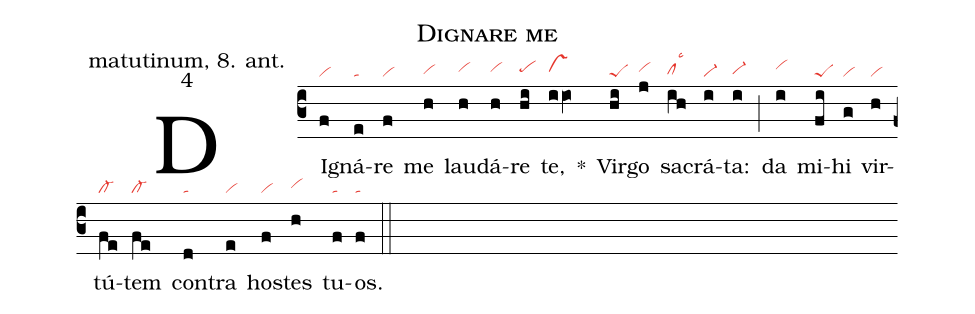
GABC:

name: Dignare me;
office-part: matutinum, 8. ant.;
mode: 4;
nabc-lines: 1;
%%
(c3)
DI(f|vi)gná(e|ta)re(f|vi) me(h|vihg) lau(h|vihh)dá(h|vihh)re(hi|pehh) te,(iiO|vshh) *()
Vir(hi|peS)go(j|vihh) sa(ih|clhglsc3)crá(i|vi-)ta:(i|vi-hg) (;)
da(i|vihi) mi(fi|peS)hi(g|vi) vir(h|vi)tú(fe|cl-)tem(fe|cl-) con(d|ta)tra(e|vi) hos(f|vi)tes(h|vihh) tu(f|ta)os.(f|ta) (::)
